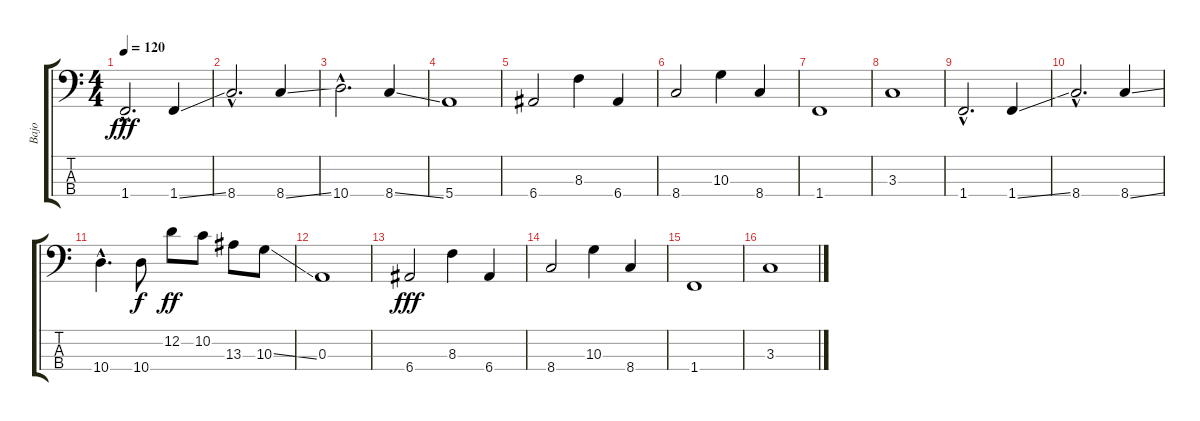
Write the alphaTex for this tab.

\track ("Bajo" "Bajo") {instrument electricbassfinger}
\staff {score tabs}
\tuning (G2 D2 A1 E1) {hide}
\ts (4 4)
\tempo 120
\clef f4
\ks c
1.4{hac}.2{d dy fff} 1.4{ss}.4 |
8.4{hac}.2{d} 8.4{ss}.4 |
10.4{hac}.2{d} 8.4{ss}.4 |
5.4.1 |
6.4.2 8.3.4 6.4.4 |
8.4.2 10.3.4 8.4.4 |
1.4.1 |
3.3.1 |
1.4{hac}.2{d volume 10} 1.4{ss}.4{volume 9} |
8.4{hac}.2{d volume 8} 8.4{ss}.4{volume 8} |
10.4{hac}.4{d volume 7} 10.4.8{dy f} 12.2.8{dy ff volume 7} 10.2.8 13.3.8 10.3{ss}.8 |
0.3.1{volume 6} |
6.4.2{dy fff volume 5} 8.3.4{volume 4} 6.4.4 |
8.4.2{volume 3} 10.3.4 8.4.4 |
1.4.1{volume 2} |
3.3.1{volume 2}
